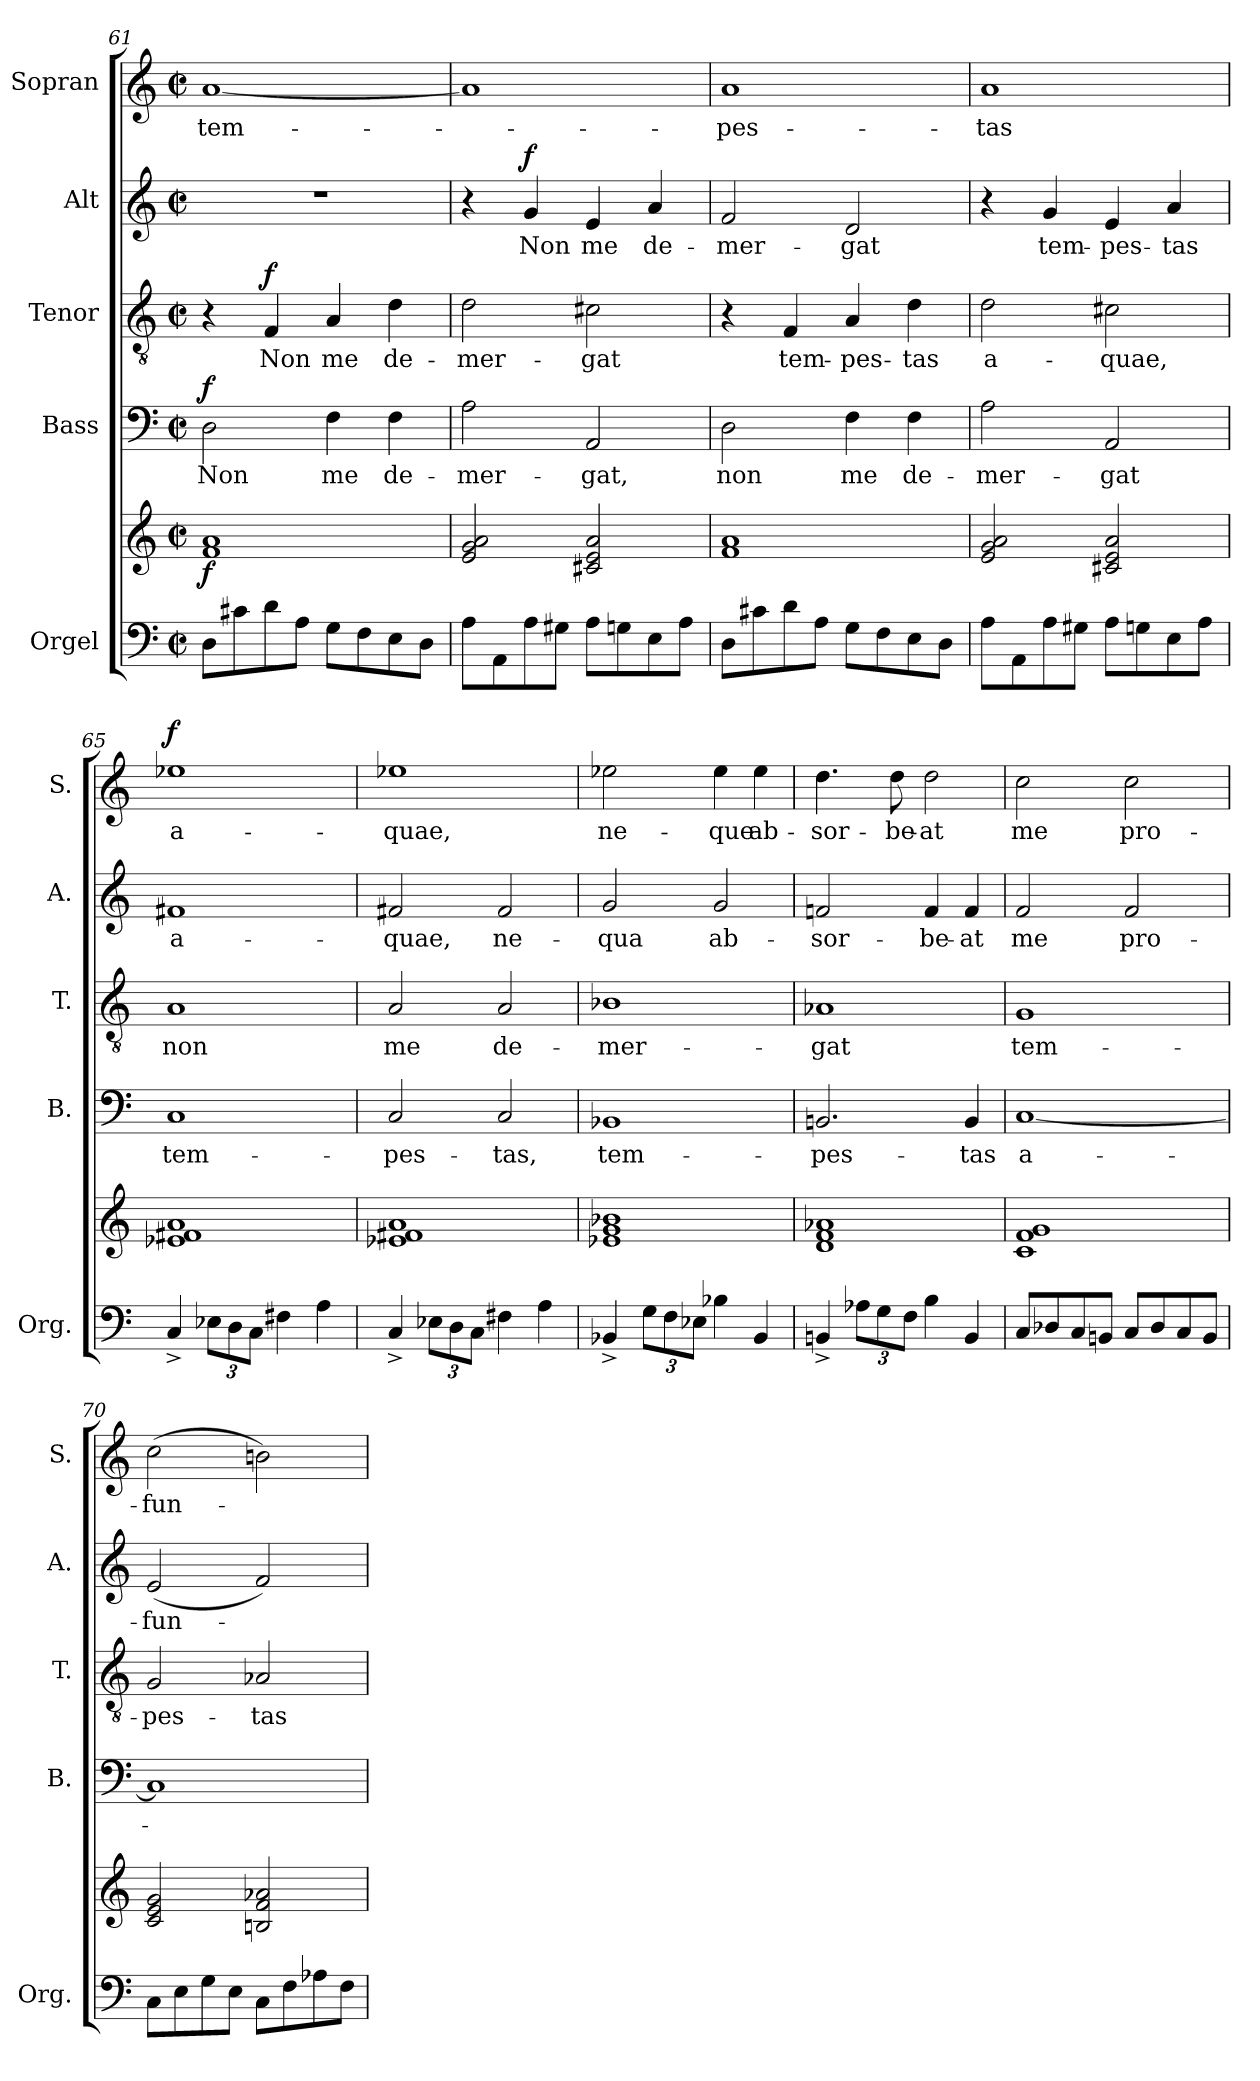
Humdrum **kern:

**kern	**kern	**dynam	**kern	**text	**dynam	**kern	**text	**dynam	**kern	**text	**dynam	**kern	**text	**dynam
*part5	*part5	*part5	*part4	*part4	*part4	*part3	*part3	*part3	*part2	*part2	*part2	*part1	*part1	*part1
*staff6	*staff5	*staff5/6	*staff4	*staff4	*staff4	*staff3	*staff3	*staff3	*staff2	*staff2	*staff2	*staff1	*staff1	*staff1
*I"Orgel	*	*	*I"Bass	*	*	*I"Tenor	*	*	*I"Alt	*	*	*I"Sopran	*	*
*I'Org.	*	*	*I'B.	*	*	*I'T.	*	*	*I'A.	*	*	*I'S.	*	*
*clefF4	*clefG2	*	*clefF4	*	*	*clefGv2	*	*	*clefG2	*	*	*clefG2	*	*
*k[]	*k[]	*	*k[]	*	*	*k[]	*	*	*k[]	*	*	*k[]	*	*
*C:	*C:	*	*C:	*	*	*C:	*	*	*C:	*	*	*C:	*	*
*M2/2	*M2/2	*	*M2/2	*	*	*M2/2	*	*	*M2/2	*	*	*M2/2	*	*
*met(c|)	*met(c|)	*	*met(c|)	*	*	*met(c|)	*	*	*met(c|)	*	*	*met(c|)	*	*
=61	=61	=61	=61	=61	=61	=61	=61	=61	=61	=61	=61	=61	=61	=61
!	!	!LO:DY:b	!	!LO:LY:b	!LO:DY:a	!	!	!	!	!	!	!	!LO:LY:b	!
8D\L	1f 1a	f	2D\	Non	f	4r	.	.	1r	.	.	[1a	tem-	.
8c#X\	.	.	.	.	.	.	.	.	.	.	.	.	.	.
!	!	!	!	!	!	!	!LO:LY:b	!LO:DY:a	!	!	!	!	!	!
8d\	.	.	.	.	.	4F/	Non	f	.	.	.	.	.	.
8A\J	.	.	.	.	.	.	.	.	.	.	.	.	.	.
!	!	!	!	!LO:LY:b	!	!	!LO:LY:b	!	!	!	!	!	!	!
8G\L	.	.	4F\	me	.	4A/	me	.	.	.	.	.	.	.
8F\	.	.	.	.	.	.	.	.	.	.	.	.	.	.
!	!	!	!	!LO:LY:b	!	!	!LO:LY:b	!	!	!	!	!	!	!
8E\	.	.	4F\	de-	.	4d\	de-	.	.	.	.	.	.	.
8D\J	.	.	.	.	.	.	.	.	.	.	.	.	.	.
=62	=62	=62	=62	=62	=62	=62	=62	=62	=62	=62	=62	=62	=62	=62
!	!	!	!	!LO:LY:b	!	!	!LO:LY:b	!	!	!	!	!	!	!
8A\L	2e/ 2g/ 2a/	.	2A\	-mer-	.	2d\	-mer-	.	4r	.	.	1a]	.	.
8AA\	.	.	.	.	.	.	.	.	.	.	.	.	.	.
!	!	!	!	!	!	!	!	!	!	!LO:LY:b	!LO:DY:a	!	!	!
8A\	.	.	.	.	.	.	.	.	4g/	Non	f	.	.	.
8G#X\J	.	.	.	.	.	.	.	.	.	.	.	.	.	.
!	!	!	!	!LO:LY:b	!	!	!LO:LY:b	!	!	!LO:LY:b	!	!	!	!
8A\L	2c#X/ 2e/ 2a/	.	2AA/	-gat,	.	2c#X\	-gat	.	4e/	me	.	.	.	.
8Gn\	.	.	.	.	.	.	.	.	.	.	.	.	.	.
!	!	!	!	!	!	!	!	!	!	!LO:LY:b	!	!	!	!
8E\	.	.	.	.	.	.	.	.	4a/	de-	.	.	.	.
8A\J	.	.	.	.	.	.	.	.	.	.	.	.	.	.
!!LO:LB:g=z
=63	=63	=63	=63	=63	=63	=63	=63	=63	=63	=63	=63	=63	=63	=63
!	!	!	!	!LO:LY:b	!	!	!	!	!	!LO:LY:b	!	!	!LO:LY:b	!
8D\L	1f 1a	.	2D\	non	.	4r	.	.	2f/	-mer-	.	1a	-pes-	.
8c#X\	.	.	.	.	.	.	.	.	.	.	.	.	.	.
!	!	!	!	!	!	!	!LO:LY:b	!	!	!	!	!	!	!
8d\	.	.	.	.	.	4F/	tem-	.	.	.	.	.	.	.
8A\J	.	.	.	.	.	.	.	.	.	.	.	.	.	.
!	!	!	!	!LO:LY:b	!	!	!LO:LY:b	!	!	!LO:LY:b	!	!	!	!
8G\L	.	.	4F\	me	.	4A/	-pes-	.	2d/	-gat	.	.	.	.
8F\	.	.	.	.	.	.	.	.	.	.	.	.	.	.
!	!	!	!	!LO:LY:b	!	!	!LO:LY:b	!	!	!	!	!	!	!
8E\	.	.	4F\	de-	.	4d\	-tas	.	.	.	.	.	.	.
8D\J	.	.	.	.	.	.	.	.	.	.	.	.	.	.
=64	=64	=64	=64	=64	=64	=64	=64	=64	=64	=64	=64	=64	=64	=64
!	!	!	!	!LO:LY:b	!	!	!LO:LY:b	!	!	!	!	!	!LO:LY:b	!
8A\L	2e/ 2g/ 2a/	.	2A\	-mer-	.	2d\	a-	.	4r	.	.	1a	-tas	.
8AA\	.	.	.	.	.	.	.	.	.	.	.	.	.	.
!	!	!	!	!	!	!	!	!	!	!LO:LY:b	!	!	!	!
8A\	.	.	.	.	.	.	.	.	4g/	tem-	.	.	.	.
8G#X\J	.	.	.	.	.	.	.	.	.	.	.	.	.	.
!	!	!	!	!LO:LY:b	!	!	!LO:LY:b	!	!	!LO:LY:b	!	!	!	!
8A\L	2c#X/ 2e/ 2a/	.	2AA/	-gat	.	2c#X\	-quae,	.	4e/	-pes-	.	.	.	.
8Gn\	.	.	.	.	.	.	.	.	.	.	.	.	.	.
!	!	!	!	!	!	!	!	!	!	!LO:LY:b	!	!	!	!
8E\	.	.	.	.	.	.	.	.	4a/	-tas	.	.	.	.
8A\J	.	.	.	.	.	.	.	.	.	.	.	.	.	.
=65	=65	=65	=65	=65	=65	=65	=65	=65	=65	=65	=65	=65	=65	=65
!	!	!	!	!LO:LY:b	!	!	!LO:LY:b	!	!	!LO:LY:b	!	!	!LO:LY:b	!LO:DY:a
4C^</	1e-X 1f#X 1a	.	1C	tem-	.	1A	non	.	1f#X	a-	.	1ee-X	a-	f
*Xbrackettup	*	*	*	*	*	*	*	*	*	*	*	*	*	*
12E-X\L	.	.	.	.	.	.	.	.	.	.	.	.	.	.
12D\	.	.	.	.	.	.	.	.	.	.	.	.	.	.
12C\J	.	.	.	.	.	.	.	.	.	.	.	.	.	.
4F#X\	.	.	.	.	.	.	.	.	.	.	.	.	.	.
4A\	.	.	.	.	.	.	.	.	.	.	.	.	.	.
=66	=66	=66	=66	=66	=66	=66	=66	=66	=66	=66	=66	=66	=66	=66
!	!	!	!	!LO:LY:b	!	!	!LO:LY:b	!	!	!LO:LY:b	!	!	!LO:LY:b	!
4C^</	1e-X 1f#X 1a	.	2C/	-pes-	.	2A/	me	.	2f#X/	-quae,	.	1ee-X	-quae,	.
12E-X\L	.	.	.	.	.	.	.	.	.	.	.	.	.	.
12D\	.	.	.	.	.	.	.	.	.	.	.	.	.	.
12C\J	.	.	.	.	.	.	.	.	.	.	.	.	.	.
!	!	!	!	!LO:LY:b	!	!	!LO:LY:b	!	!	!LO:LY:b	!	!	!	!
4F#X\	.	.	2C/	-tas,	.	2A/	de-	.	2f#/	ne-	.	.	.	.
4A\	.	.	.	.	.	.	.	.	.	.	.	.	.	.
=67	=67	=67	=67	=67	=67	=67	=67	=67	=67	=67	=67	=67	=67	=67
!	!	!	!	!LO:LY:b	!	!	!LO:LY:b	!	!	!LO:LY:b	!	!	!LO:LY:b	!
4BB-X^</	1e-X 1g 1b-X	.	1BB-X	tem-	.	1B-X	-mer-	.	2g/	-qua	.	2ee-X\	ne-	.
12G\L	.	.	.	.	.	.	.	.	.	.	.	.	.	.
12F\	.	.	.	.	.	.	.	.	.	.	.	.	.	.
12E-X\J	.	.	.	.	.	.	.	.	.	.	.	.	.	.
!	!	!	!	!	!	!	!	!	!	!LO:LY:b	!	!	!LO:LY:b	!
4B-X\	.	.	.	.	.	.	.	.	2g/	ab-	.	4ee-\	-que	.
!	!	!	!	!	!	!	!	!	!	!	!	!	!LO:LY:b	!
4BB-/	.	.	.	.	.	.	.	.	.	.	.	4ee-\	ab-	.
!!LO:PB:g=z
=68	=68	=68	=68	=68	=68	=68	=68	=68	=68	=68	=68	=68	=68	=68
!	!	!	!	!LO:LY:b	!	!	!LO:LY:b	!	!	!LO:LY:b	!	!	!LO:LY:b	!
4BBn^</	1d 1f 1a-X	.	2.BBn/	-pes-	.	1A-X	-gat	.	2fn/	-sor-	.	4.dd\	-sor-	.
12A-X\L	.	.	.	.	.	.	.	.	.	.	.	.	.	.
12G\	.	.	.	.	.	.	.	.	.	.	.	.	.	.
!	!	!	!	!	!	!	!	!	!	!	!	!	!LO:LY:b	!
.	.	.	.	.	.	.	.	.	.	.	.	8dd\	-be-	.
12F\J	.	.	.	.	.	.	.	.	.	.	.	.	.	.
!	!	!	!	!	!	!	!	!	!	!LO:LY:b	!	!	!LO:LY:b	!
4B\	.	.	.	.	.	.	.	.	4f/	-be-	.	2dd\	-at	.
!	!	!	!	!LO:LY:b	!	!	!	!	!	!LO:LY:b	!	!	!	!
4BB/	.	.	4BB/	-tas	.	.	.	.	4f/	-at	.	.	.	.
=69	=69	=69	=69	=69	=69	=69	=69	=69	=69	=69	=69	=69	=69	=69
!	!	!	!	!LO:LY:b	!	!	!LO:LY:b	!	!	!LO:LY:b	!	!	!LO:LY:b	!
8C/L	1c 1f 1g	.	[1C	a-	.	1G	tem-	.	2f/	me	.	2cc\	me	.
8D-X/	.	.	.	.	.	.	.	.	.	.	.	.	.	.
8C/	.	.	.	.	.	.	.	.	.	.	.	.	.	.
8BBn/J	.	.	.	.	.	.	.	.	.	.	.	.	.	.
!	!	!	!	!	!	!	!	!	!	!LO:LY:b	!	!	!LO:LY:b	!
8C/L	.	.	.	.	.	.	.	.	2f/	pro-	.	2cc\	pro-	.
8D-/	.	.	.	.	.	.	.	.	.	.	.	.	.	.
8C/	.	.	.	.	.	.	.	.	.	.	.	.	.	.
8BB/J	.	.	.	.	.	.	.	.	.	.	.	.	.	.
=70	=70	=70	=70	=70	=70	=70	=70	=70	=70	=70	=70	=70	=70	=70
!	!	!	!	!	!	!	!LO:LY:b	!	!	!LO:LY:b	!	!	!LO:LY:b	!
8C\L	2c/ 2e/ 2g/	.	1C]	.	.	2G/	-pes-	.	(<2e/	-fun-	.	(>2cc\	-fun-	.
8E\	.	.	.	.	.	.	.	.	.	.	.	.	.	.
8G\	.	.	.	.	.	.	.	.	.	.	.	.	.	.
8E\J	.	.	.	.	.	.	.	.	.	.	.	.	.	.
!	!	!	!	!	!	!	!LO:LY:b	!	!	!	!	!	!	!
8C\L	2Bn/ 2f/ 2a-X/	.	.	.	.	2A-X/	-tas	.	2f/)	.	.	2bn\)	.	.
8F\	.	.	.	.	.	.	.	.	.	.	.	.	.	.
8A-X\	.	.	.	.	.	.	.	.	.	.	.	.	.	.
8F\J	.	.	.	.	.	.	.	.	.	.	.	.	.	.
=	=	=	=	=	=	=	=	=	=	=	=	=	=	=
*-	*-	*-	*-	*-	*-	*-	*-	*-	*-	*-	*-	*-	*-	*-
